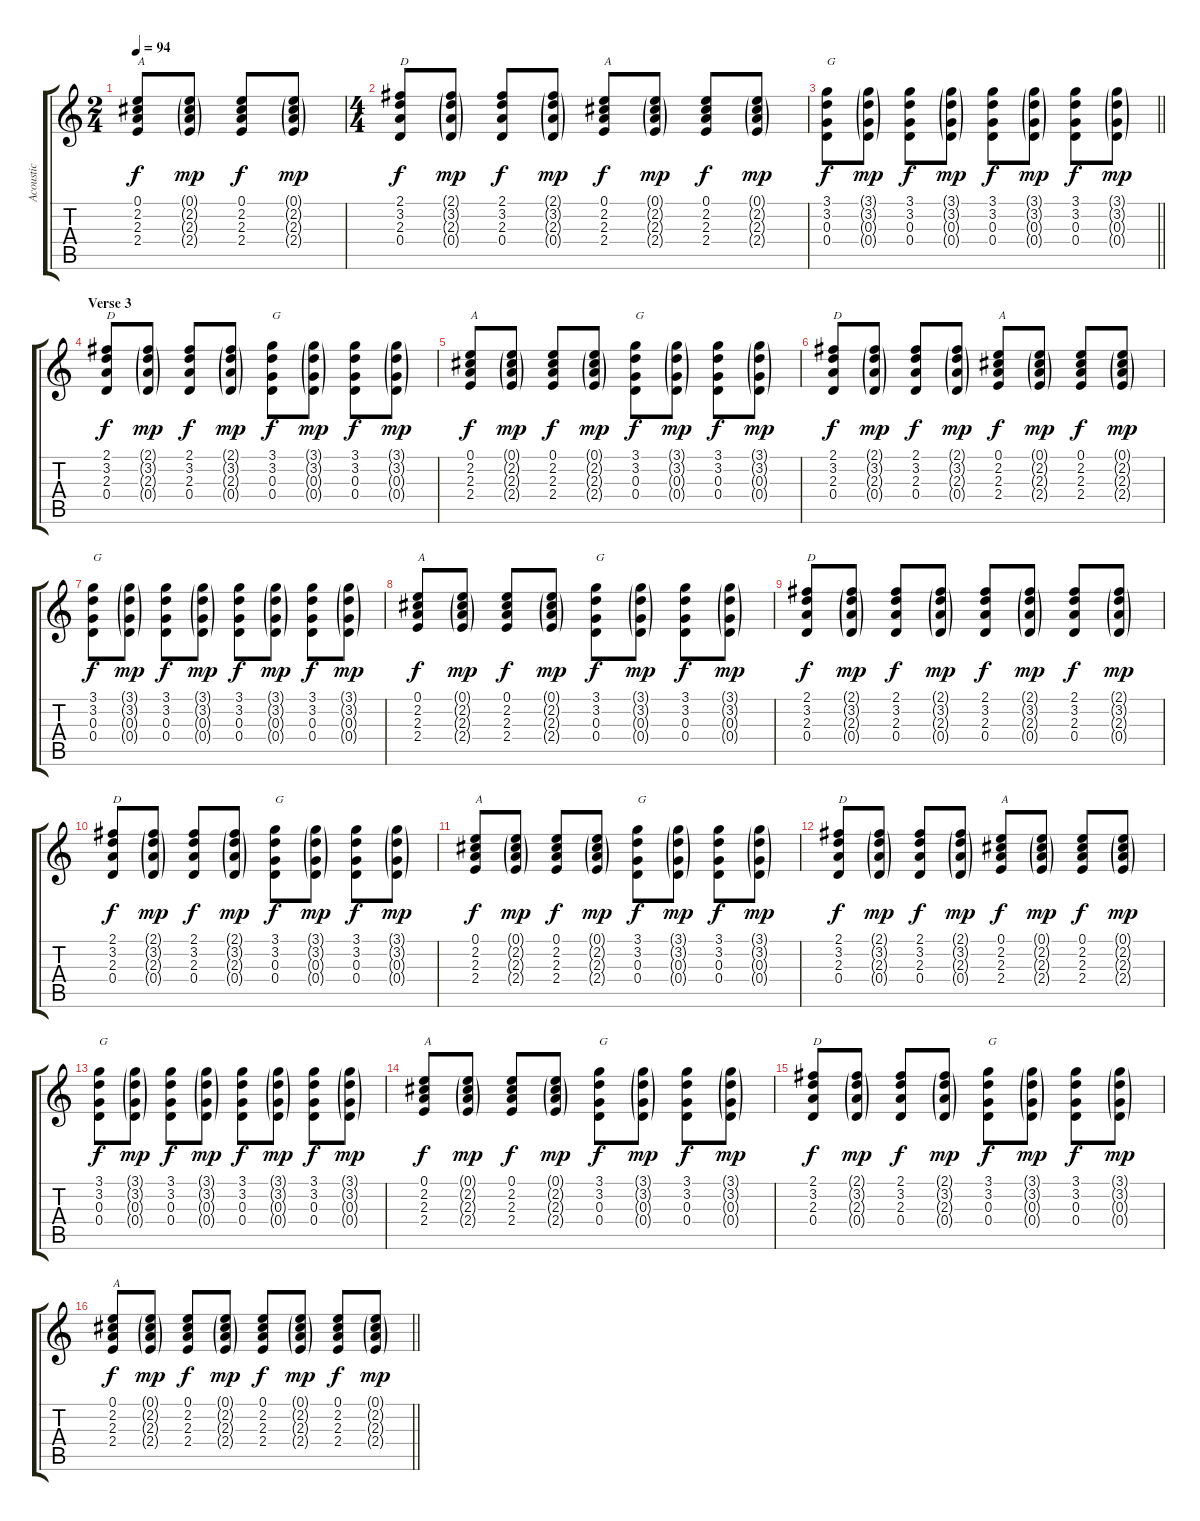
\track ("Acoustic" "Acoustic") {instrument acousticguitarsteel}
\staff {score tabs}
\tuning (E4 B3 G3 D3 A2 E2) {hide}
\ts (2 4)
\tempo 94
\clef g2
\ks c
(0.1 2.2 2.3 2.4).8{txt "A" dy f} (0.1{g} 2.2{g} 2.3{g} 2.4{g}).8{dy mp} (0.1 2.2 2.3 2.4).8{dy f} (0.1{g} 2.2{g} 2.3{g} 2.4{g}).8{dy mp} |
\ts (4 4)
(2.1 3.2 2.3 0.4).8{txt "D" dy f} (2.1{g} 3.2{g} 2.3{g} 0.4{g}).8{dy mp} (2.1 3.2 2.3 0.4).8{dy f} (2.1{g} 3.2{g} 2.3{g} 0.4{g}).8{dy mp} (0.1 2.2 2.3 2.4).8{txt "A" dy f} (0.1{g} 2.2{g} 2.3{g} 2.4{g}).8{dy mp} (0.1 2.2 2.3 2.4).8{dy f} (0.1{g} 2.2{g} 2.3{g} 2.4{g}).8{dy mp} |
\barLineRight lightlight
(3.1 3.2 0.3 0.4).8{txt "G" dy f} (3.1{g} 3.2{g} 0.3{g} 0.4{g}).8{dy mp} (3.1 3.2 0.3 0.4).8{dy f} (3.1{g} 3.2{g} 0.3{g} 0.4{g}).8{dy mp} (3.1 3.2 0.3 0.4).8{dy f} (3.1{g} 3.2{g} 0.3{g} 0.4{g}).8{dy mp} (3.1 3.2 0.3 0.4).8{dy f} (3.1{g} 3.2{g} 0.3{g} 0.4{g}).8{dy mp} |
\section ("" "Verse 3")
(2.1 3.2 2.3 0.4).8{txt "D" dy f} (2.1{g} 3.2{g} 2.3{g} 0.4{g}).8{dy mp} (2.1 3.2 2.3 0.4).8{dy f} (2.1{g} 3.2{g} 2.3{g} 0.4{g}).8{dy mp} (3.1 3.2 0.3 0.4).8{txt "G" dy f} (3.1{g} 3.2{g} 0.3{g} 0.4{g}).8{dy mp} (3.1 3.2 0.3 0.4).8{dy f} (3.1{g} 3.2{g} 0.3{g} 0.4{g}).8{dy mp} |
(0.1 2.2 2.3 2.4).8{txt "A" dy f} (0.1{g} 2.2{g} 2.3{g} 2.4{g}).8{dy mp} (0.1 2.2 2.3 2.4).8{dy f} (0.1{g} 2.2{g} 2.3{g} 2.4{g}).8{dy mp} (3.1 3.2 0.3 0.4).8{txt "G" dy f} (3.1{g} 3.2{g} 0.3{g} 0.4{g}).8{dy mp} (3.1 3.2 0.3 0.4).8{dy f} (3.1{g} 3.2{g} 0.3{g} 0.4{g}).8{dy mp} |
(2.1 3.2 2.3 0.4).8{txt "D" dy f} (2.1{g} 3.2{g} 2.3{g} 0.4{g}).8{dy mp} (2.1 3.2 2.3 0.4).8{dy f} (2.1{g} 3.2{g} 2.3{g} 0.4{g}).8{dy mp} (0.1 2.2 2.3 2.4).8{txt "A" dy f} (0.1{g} 2.2{g} 2.3{g} 2.4{g}).8{dy mp} (0.1 2.2 2.3 2.4).8{dy f} (0.1{g} 2.2{g} 2.3{g} 2.4{g}).8{dy mp} |
(3.1 3.2 0.3 0.4).8{txt "G" dy f} (3.1{g} 3.2{g} 0.3{g} 0.4{g}).8{dy mp} (3.1 3.2 0.3 0.4).8{dy f} (3.1{g} 3.2{g} 0.3{g} 0.4{g}).8{dy mp} (3.1 3.2 0.3 0.4).8{dy f} (3.1{g} 3.2{g} 0.3{g} 0.4{g}).8{dy mp} (3.1 3.2 0.3 0.4).8{dy f} (3.1{g} 3.2{g} 0.3{g} 0.4{g}).8{dy mp} |
(0.1 2.2 2.3 2.4).8{txt "A" dy f} (0.1{g} 2.2{g} 2.3{g} 2.4{g}).8{dy mp} (0.1 2.2 2.3 2.4).8{dy f} (0.1{g} 2.2{g} 2.3{g} 2.4{g}).8{dy mp} (3.1 3.2 0.3 0.4).8{txt "G" dy f} (3.1{g} 3.2{g} 0.3{g} 0.4{g}).8{dy mp} (3.1 3.2 0.3 0.4).8{dy f} (3.1{g} 3.2{g} 0.3{g} 0.4{g}).8{dy mp} |
(2.1 3.2 2.3 0.4).8{txt "D" dy f} (2.1{g} 3.2{g} 2.3{g} 0.4{g}).8{dy mp} (2.1 3.2 2.3 0.4).8{dy f} (2.1{g} 3.2{g} 2.3{g} 0.4{g}).8{dy mp} (2.1 3.2 2.3 0.4).8{dy f} (2.1{g} 3.2{g} 2.3{g} 0.4{g}).8{dy mp} (2.1 3.2 2.3 0.4).8{dy f} (2.1{g} 3.2{g} 2.3{g} 0.4{g}).8{dy mp} |
(2.1 3.2 2.3 0.4).8{txt "D" dy f} (2.1{g} 3.2{g} 2.3{g} 0.4{g}).8{dy mp} (2.1 3.2 2.3 0.4).8{dy f} (2.1{g} 3.2{g} 2.3{g} 0.4{g}).8{dy mp} (3.1 3.2 0.3 0.4).8{txt "G" dy f} (3.1{g} 3.2{g} 0.3{g} 0.4{g}).8{dy mp} (3.1 3.2 0.3 0.4).8{dy f} (3.1{g} 3.2{g} 0.3{g} 0.4{g}).8{dy mp} |
(0.1 2.2 2.3 2.4).8{txt "A" dy f} (0.1{g} 2.2{g} 2.3{g} 2.4{g}).8{dy mp} (0.1 2.2 2.3 2.4).8{dy f} (0.1{g} 2.2{g} 2.3{g} 2.4{g}).8{dy mp} (3.1 3.2 0.3 0.4).8{txt "G" dy f} (3.1{g} 3.2{g} 0.3{g} 0.4{g}).8{dy mp} (3.1 3.2 0.3 0.4).8{dy f} (3.1{g} 3.2{g} 0.3{g} 0.4{g}).8{dy mp} |
(2.1 3.2 2.3 0.4).8{txt "D" dy f} (2.1{g} 3.2{g} 2.3{g} 0.4{g}).8{dy mp} (2.1 3.2 2.3 0.4).8{dy f} (2.1{g} 3.2{g} 2.3{g} 0.4{g}).8{dy mp} (0.1 2.2 2.3 2.4).8{txt "A" dy f} (0.1{g} 2.2{g} 2.3{g} 2.4{g}).8{dy mp} (0.1 2.2 2.3 2.4).8{dy f} (0.1{g} 2.2{g} 2.3{g} 2.4{g}).8{dy mp} |
(3.1 3.2 0.3 0.4).8{txt "G" dy f} (3.1{g} 3.2{g} 0.3{g} 0.4{g}).8{dy mp} (3.1 3.2 0.3 0.4).8{dy f} (3.1{g} 3.2{g} 0.3{g} 0.4{g}).8{dy mp} (3.1 3.2 0.3 0.4).8{dy f} (3.1{g} 3.2{g} 0.3{g} 0.4{g}).8{dy mp} (3.1 3.2 0.3 0.4).8{dy f} (3.1{g} 3.2{g} 0.3{g} 0.4{g}).8{dy mp} |
(0.1 2.2 2.3 2.4).8{txt "A" dy f} (0.1{g} 2.2{g} 2.3{g} 2.4{g}).8{dy mp} (0.1 2.2 2.3 2.4).8{dy f} (0.1{g} 2.2{g} 2.3{g} 2.4{g}).8{dy mp} (3.1 3.2 0.3 0.4).8{txt "G" dy f} (3.1{g} 3.2{g} 0.3{g} 0.4{g}).8{dy mp} (3.1 3.2 0.3 0.4).8{dy f} (3.1{g} 3.2{g} 0.3{g} 0.4{g}).8{dy mp} |
(2.1 3.2 2.3 0.4).8{txt "D" dy f} (2.1{g} 3.2{g} 2.3{g} 0.4{g}).8{dy mp} (2.1 3.2 2.3 0.4).8{dy f} (2.1{g} 3.2{g} 2.3{g} 0.4{g}).8{dy mp} (3.1 3.2 0.3 0.4).8{txt "G" dy f} (3.1{g} 3.2{g} 0.3{g} 0.4{g}).8{dy mp} (3.1 3.2 0.3 0.4).8{dy f} (3.1{g} 3.2{g} 0.3{g} 0.4{g}).8{dy mp} |
\barLineRight lightlight
(0.1 2.2 2.3 2.4).8{txt "A" dy f} (0.1{g} 2.2{g} 2.3{g} 2.4{g}).8{dy mp} (0.1 2.2 2.3 2.4).8{dy f} (0.1{g} 2.2{g} 2.3{g} 2.4{g}).8{dy mp} (0.1 2.2 2.3 2.4).8{dy f} (0.1{g} 2.2{g} 2.3{g} 2.4{g}).8{dy mp} (0.1 2.2 2.3 2.4).8{dy f} (0.1{g} 2.2{g} 2.3{g} 2.4{g}).8{dy mp}
